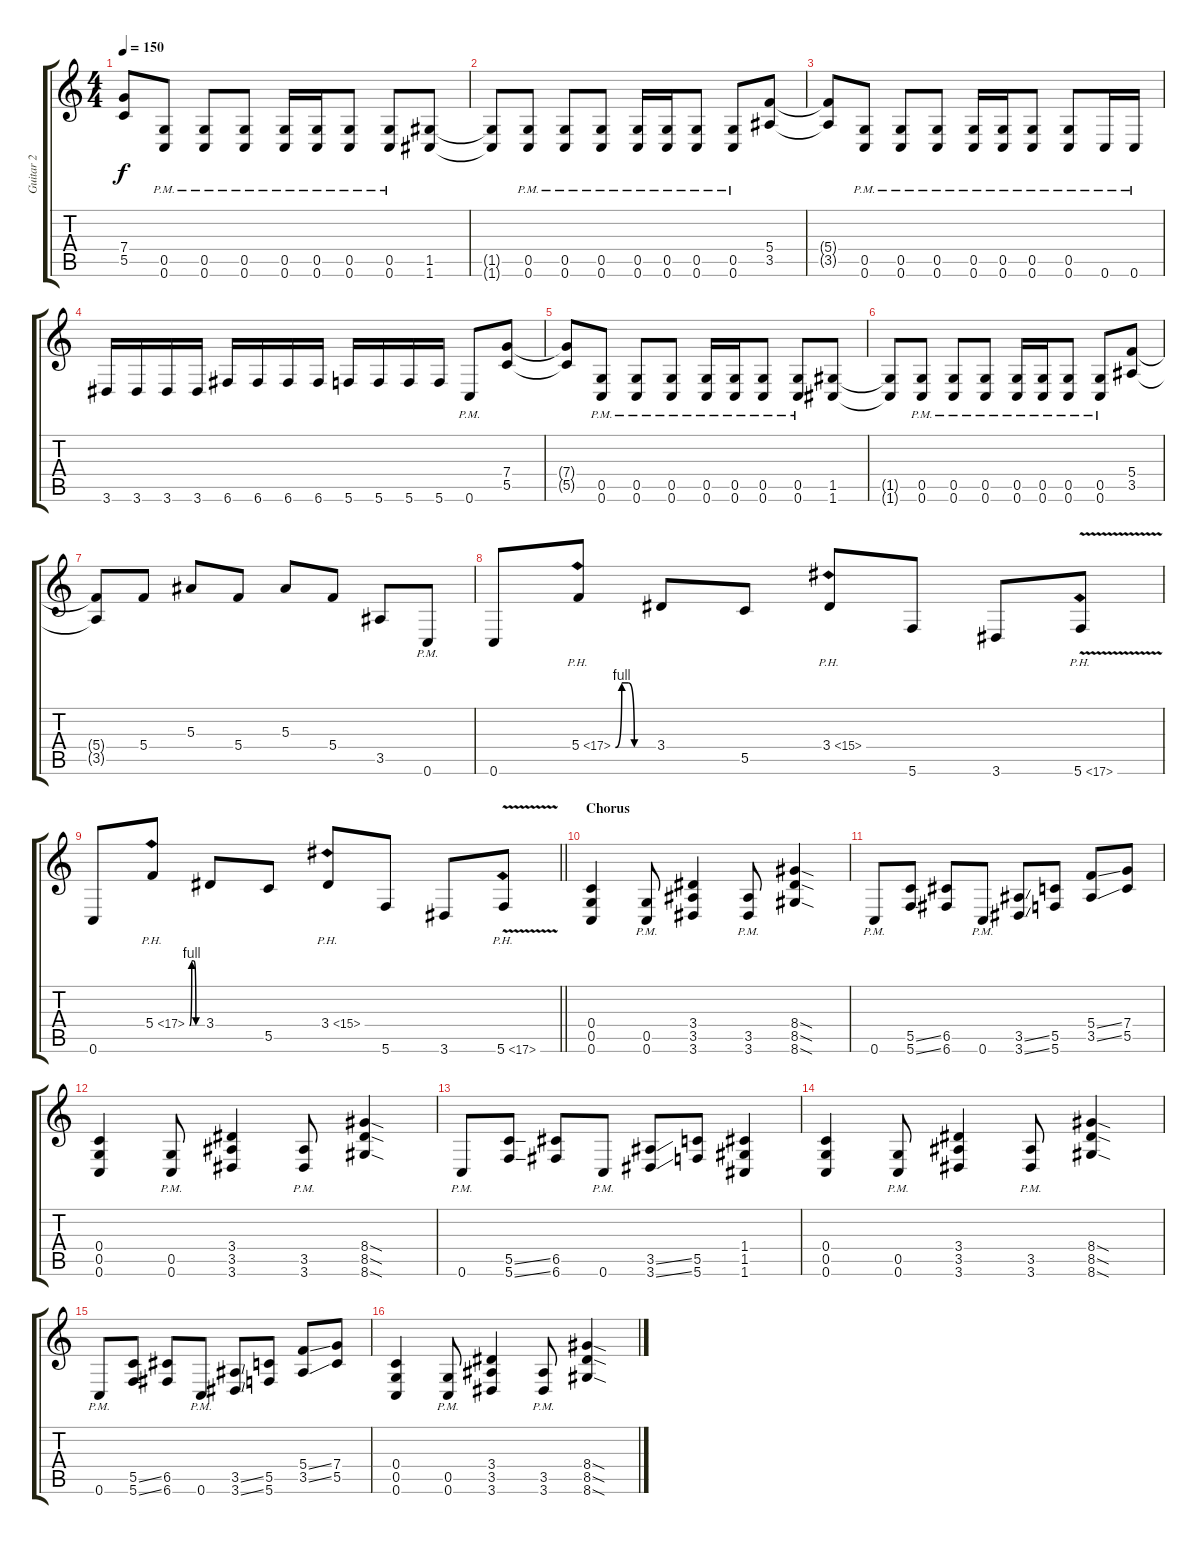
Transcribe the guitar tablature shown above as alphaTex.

\track ("Guitar 2" "Guitar 2") {instrument distortionguitar}
\staff {score tabs}
\tuning (D4 A3 F3 C3 G2 C2) {hide}
\ts (4 4)
\tempo 150
\clef g2
\ks c
(7.4{t} 5.5{t}).8{dy f} (0.5{pm} 0.6{pm}).8 (0.5{pm} 0.6{pm}).8 (0.5{pm} 0.6{pm}).8 (0.5{pm} 0.6{pm}).16 (0.5{pm} 0.6{pm}).16 (0.5{pm} 0.6{pm}).8 (0.5{pm} 0.6{pm}).8 (1.5 1.6).8 |
(1.5{t} 1.6{t}).8 (0.5{pm} 0.6{pm}).8 (0.5{pm} 0.6{pm}).8 (0.5{pm} 0.6{pm}).8 (0.5{pm} 0.6{pm}).16 (0.5{pm} 0.6{pm}).16 (0.5{pm} 0.6{pm}).8 (0.5{pm} 0.6{pm}).8 (5.4 3.5).8 |
(5.4{t} 3.5{t}).8 (0.5{pm} 0.6{pm}).8 (0.5{pm} 0.6{pm}).8 (0.5{pm} 0.6{pm}).8 (0.5{pm} 0.6{pm}).16 (0.5{pm} 0.6{pm}).16 (0.5{pm} 0.6{pm}).8 (0.5{pm} 0.6{pm}).8 0.6{pm}.16 0.6{pm}.16 |
3.6.16 3.6.16 3.6.16 3.6.16 6.6.16 6.6.16 6.6.16 6.6.16 5.6.16 5.6.16 5.6.16 5.6.16 0.6{pm}.8 (7.4 5.5).8 |
(7.4{t} 5.5{t}).8 (0.5{pm} 0.6{pm}).8 (0.5{pm} 0.6{pm}).8 (0.5{pm} 0.6{pm}).8 (0.5{pm} 0.6{pm}).16 (0.5{pm} 0.6{pm}).16 (0.5{pm} 0.6{pm}).8 (0.5{pm} 0.6{pm}).8 (1.5 1.6).8 |
(1.5{t} 1.6{t}).8 (0.5{pm} 0.6{pm}).8 (0.5{pm} 0.6{pm}).8 (0.5{pm} 0.6{pm}).8 (0.5{pm} 0.6{pm}).16 (0.5{pm} 0.6{pm}).16 (0.5{pm} 0.6{pm}).8 (0.5{pm} 0.6{pm}).8 (5.4 3.5).8 |
(5.4{t} 3.5{t}).8 5.4.8 5.3.8 5.4.8 5.3.8 5.4.8 3.5.8 0.6{pm}.8 |
0.6.8 5.4{be (custom 0 0 10 4 20 4 30 0 60 0) ph 12}.8 3.4.8 5.5.8 3.4{ph 12}.8 5.6.8 3.6.8 5.6{ph 12 v}.8 |
\barLineRight lightlight
0.6.8 5.4{be (custom 0 0 10 4 20 4 30 0 60 0) ph 12}.8 3.4.8 5.5.8 3.4{ph 12}.8 5.6.8 3.6.8 5.6{ph 12 v}.8 |
\section ("" "Chorus")
(0.4 0.5 0.6).4 (0.5{pm} 0.6{pm}).8 (3.4 3.5 3.6).4 (3.5{pm} 3.6{pm}).8 (8.4{sod} 8.5{sod} 8.6{sod}).4 |
0.6{pm}.8 (5.5{ss} 5.6{ss}).8 (6.5 6.6).8 0.6{pm}.8 (3.5{ss} 3.6{ss}).8 (5.5 5.6).8 (5.4{ss} 3.5{ss}).8 (7.4 5.5).8 |
(0.4 0.5 0.6).4 (0.5{pm} 0.6{pm}).8 (3.4 3.5 3.6).4 (3.5{pm} 3.6{pm}).8 (8.4{sod} 8.5{sod} 8.6{sod}).4 |
0.6{pm}.8 (5.5{ss} 5.6{ss}).8 (6.5 6.6).8 0.6{pm}.8 (3.5{ss} 3.6{ss}).8 (5.5 5.6).8 (1.4 1.5 1.6).4 |
(0.4 0.5 0.6).4 (0.5{pm} 0.6{pm}).8 (3.4 3.5 3.6).4 (3.5{pm} 3.6{pm}).8 (8.4{sod} 8.5{sod} 8.6{sod}).4 |
0.6{pm}.8 (5.5{ss} 5.6{ss}).8 (6.5 6.6).8 0.6{pm}.8 (3.5{ss} 3.6{ss}).8 (5.5 5.6).8 (5.4{ss} 3.5{ss}).8 (7.4 5.5).8 |
(0.4 0.5 0.6).4 (0.5{pm} 0.6{pm}).8 (3.4 3.5 3.6).4 (3.5{pm} 3.6{pm}).8 (8.4{sod} 8.5{sod} 8.6{sod}).4
